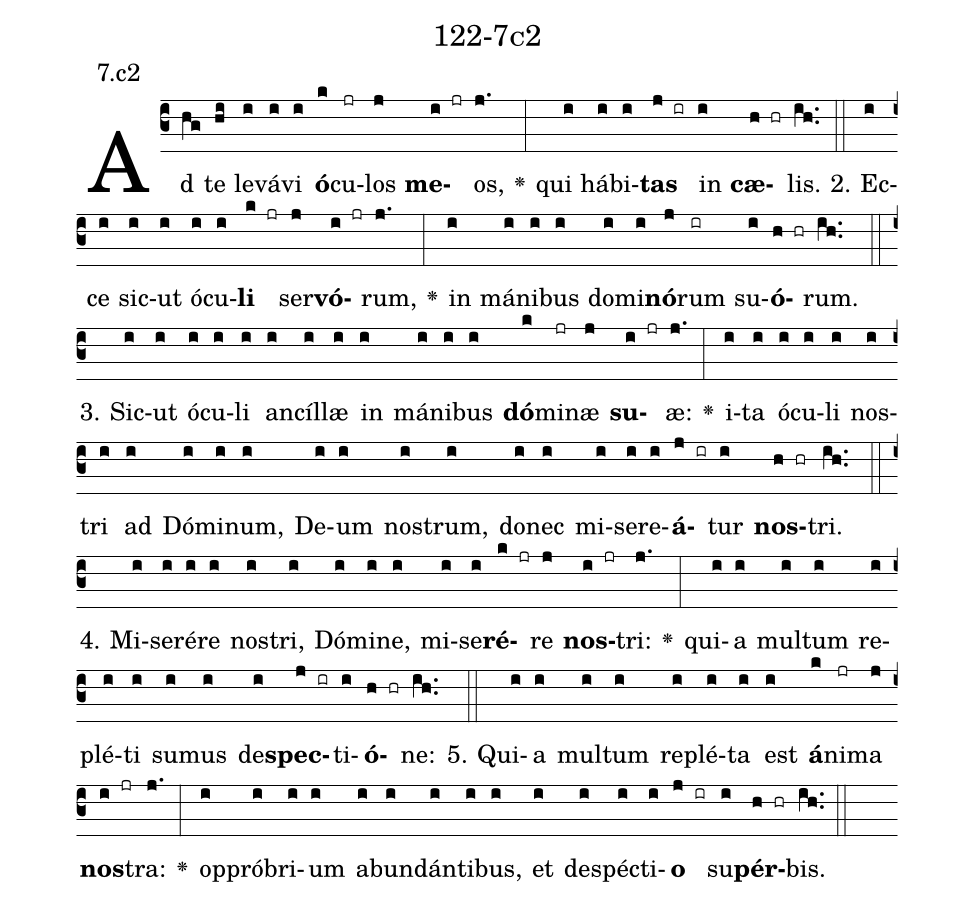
name: 122-7c2;
annotation: 7.c2;
%%
(c3)Ad(hg) te(hi) le(i)vá(i)vi(i) <b>ó</b>(k)cu(jr)los(j) <b>me</b>(i jr)os,(j.) <v>\greheightstar</v>(:) qui(i) há(i)bi(i)<b>tas</b>(j ir) in(i) <b>cæ</b>(h hr)lis.(ih..) (::)
2. Ec(i)ce(i) sic(i)ut(i) ó(i)cu(i)<b>li</b>(k jr) ser(j)<b>vó</b>(i jr)rum,(j.) <v>\greheightstar</v>(:) in(i) má(i)ni(i)bus(i) do(i)mi(i)<b>nó</b>(j)rum(ir) su(i)<b>ó</b>(h hr)rum.(ih..) (::)
3. Sic(i)ut(i) ó(i)cu(i)li(i) an(i)cíl(i)læ(i) in(i) má(i)ni(i)bus(i) <b>dó</b>(k)mi(jr)næ(j) <b>su</b>(i jr)æ:(j.) <v>\greheightstar</v>(:) i(i)ta(i) ó(i)cu(i)li(i) nos(i)tri(i) ad(i) Dó(i)mi(i)num,(i) De(i)um(i) nos(i)trum,(i) do(i)nec(i) mi(i)se(i)re(i)<b>á</b>(j ir)tur(i) <b>nos</b>(h hr)tri.(ih..) (::)
4. Mi(i)se(i)ré(i)re(i) nos(i)tri,(i) Dó(i)mi(i)ne,(i) mi(i)se(i)<b>ré</b>(k jr)re(j) <b>nos</b>(i jr)tri:(j.) <v>\greheightstar</v>(:) qui(i)a(i) mul(i)tum(i) re(i)plé(i)ti(i) su(i)mus(i) de(i)<b>spec</b>(j ir)ti(i)<b>ó</b>(h hr)ne:(ih..) (::)
5. Qui(i)a(i) mul(i)tum(i) re(i)plé(i)ta(i) est(i) <b>á</b>(k)ni(jr)ma(j) <b>nos</b>(i jr)tra:(j.) <v>\greheightstar</v>(:) op(i)pró(i)bri(i)um(i) ab(i)un(i)dán(i)ti(i)bus,(i) et(i) de(i)spéc(i)ti(i)<b>o</b>(j ir) su(i)<b>pér</b>(h hr)bis.(ih..) (::)
